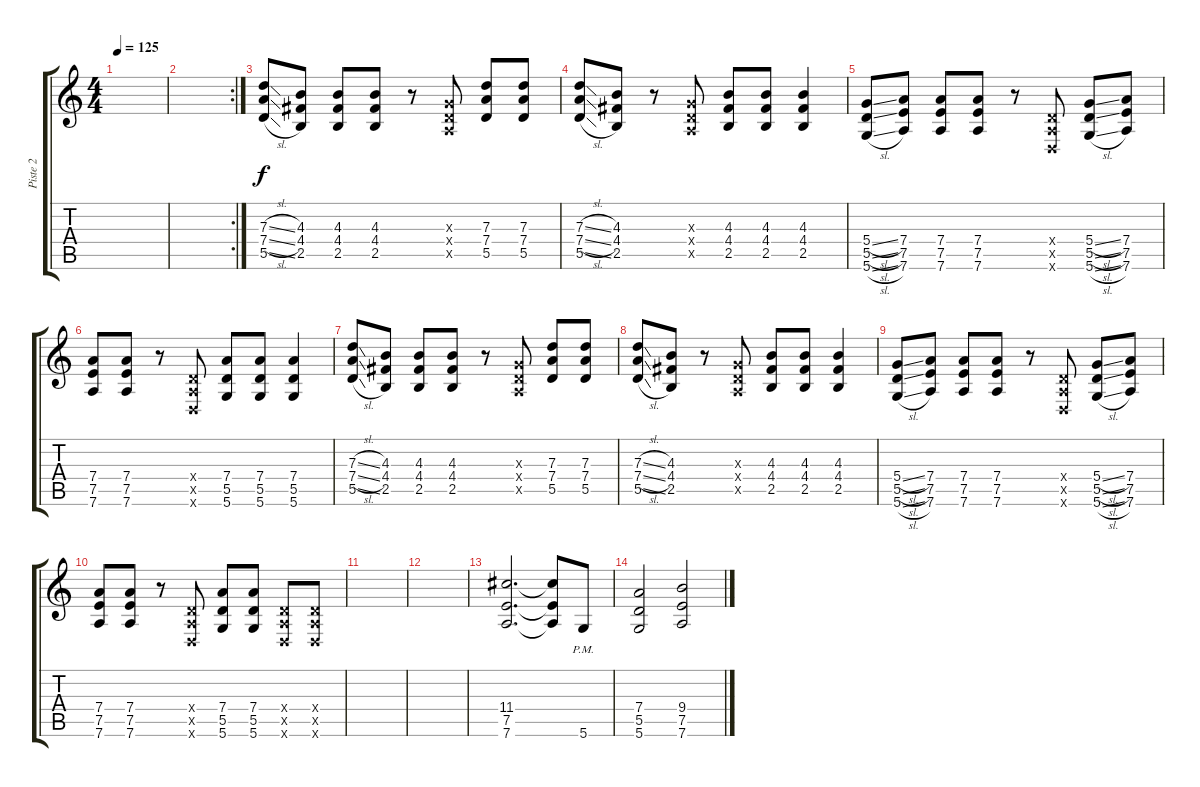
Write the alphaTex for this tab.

\track ("Piste 2" "Piste 2") {instrument overdrivenguitar}
\staff {score tabs}
\tuning (E4 B3 G3 D3 A2 D2) {hide}
\ts (4 4)
\tempo 125
\clef g2
\ks c
|
\rc 2
|
(7.3{sl} 7.4{sl} 5.5{sl}).8 (4.3 4.4 2.5).8 (4.3 4.4 2.5).8 (4.3 4.4 2.5).8 r.8 (0.3{x} 0.4{x} 0.5{x}).8 (7.3 7.4 5.5).8 (7.3 7.4 5.5).8 |
(7.3{sl} 7.4{sl} 5.5{sl}).8 (4.3 4.4 2.5).8 r.8 (0.3{x} 0.4{x} 0.5{x}).8 (4.3 4.4 2.5).8 (4.3 4.4 2.5).8 (4.3 4.4 2.5).4 |
(5.4{sl} 5.5{sl} 5.6{sl}).8 (7.4 7.5 7.6).8 (7.4 7.5 7.6).8 (7.4 7.5 7.6).8 r.8 (0.4{x} 0.5{x} 0.6{x}).8 (5.4{sl} 5.5{sl} 5.6{sl}).8 (7.4 7.5 7.6).8 |
(7.4 7.5 7.6).8 (7.4 7.5 7.6).8 r.8 (0.4{x} 0.5{x} 0.6{x}).8 (7.4 5.5 5.6).8 (7.4 5.5 5.6).8 (7.4 5.5 5.6).4 |
(7.3{sl} 7.4{sl} 5.5{sl}).8 (4.3 4.4 2.5).8 (4.3 4.4 2.5).8 (4.3 4.4 2.5).8 r.8 (0.3{x} 0.4{x} 0.5{x}).8 (7.3 7.4 5.5).8 (7.3 7.4 5.5).8 |
(7.3{sl} 7.4{sl} 5.5{sl}).8 (4.3 4.4 2.5).8 r.8 (0.3{x} 0.4{x} 0.5{x}).8 (4.3 4.4 2.5).8 (4.3 4.4 2.5).8 (4.3 4.4 2.5).4 |
(5.4{sl} 5.5{sl} 5.6{sl}).8 (7.4 7.5 7.6).8 (7.4 7.5 7.6).8 (7.4 7.5 7.6).8 r.8 (0.4{x} 0.5{x} 0.6{x}).8 (5.4{sl} 5.5{sl} 5.6{sl}).8 (7.4 7.5 7.6).8 |
(7.4 7.5 7.6).8 (7.4 7.5 7.6).8 r.8 (0.4{x} 0.5{x} 0.6{x}).8 (7.4 5.5 5.6).8 (7.4 5.5 5.6).8 (0.4{x} 0.5{x} 0.6{x}).8 (0.4{x} 0.5{x} 0.6{x}).8 |
|
|
(11.4 7.5 7.6).2{d} (11.4{t} 7.5{t} 7.6{t}).8 5.6{pm}.8 |
(7.4 5.5 5.6).2 (9.4 7.5 7.6).2
